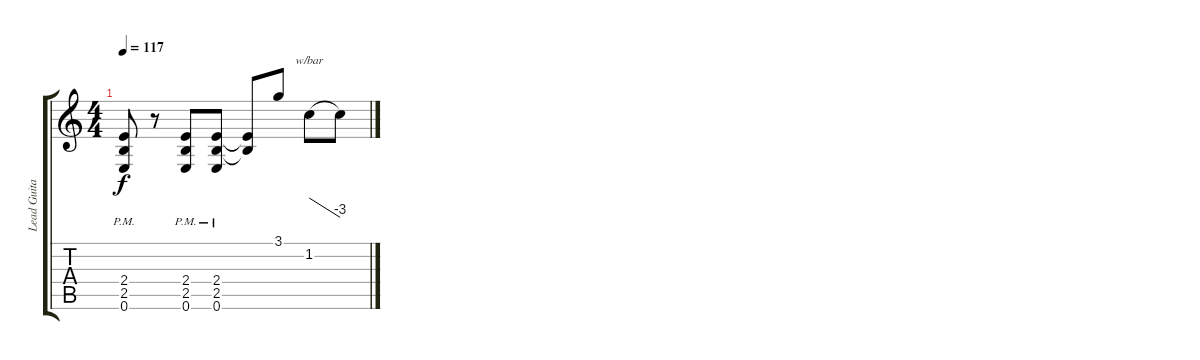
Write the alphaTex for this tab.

\track ("Lead Guitar" "Lead Guita") {instrument distortionguitar}
\staff {score tabs}
\tuning (E4 B3 G3 D3 A2 E2) {hide}
\ts (4 4)
\tempo 117
\clef g2
\ks c
(2.4{pm} 2.5{pm} 0.6{pm}).8{dy f} r.8 (2.4{pm} 2.5{pm} 0.6{pm}).8 (2.4{pm} 2.5{pm} 0.6{pm}).8 (2.4{t} 2.5{t}).8 3.1.8 1.2.8{tbe (dive default 0 0 60 -12)} 1.2{t}.8
